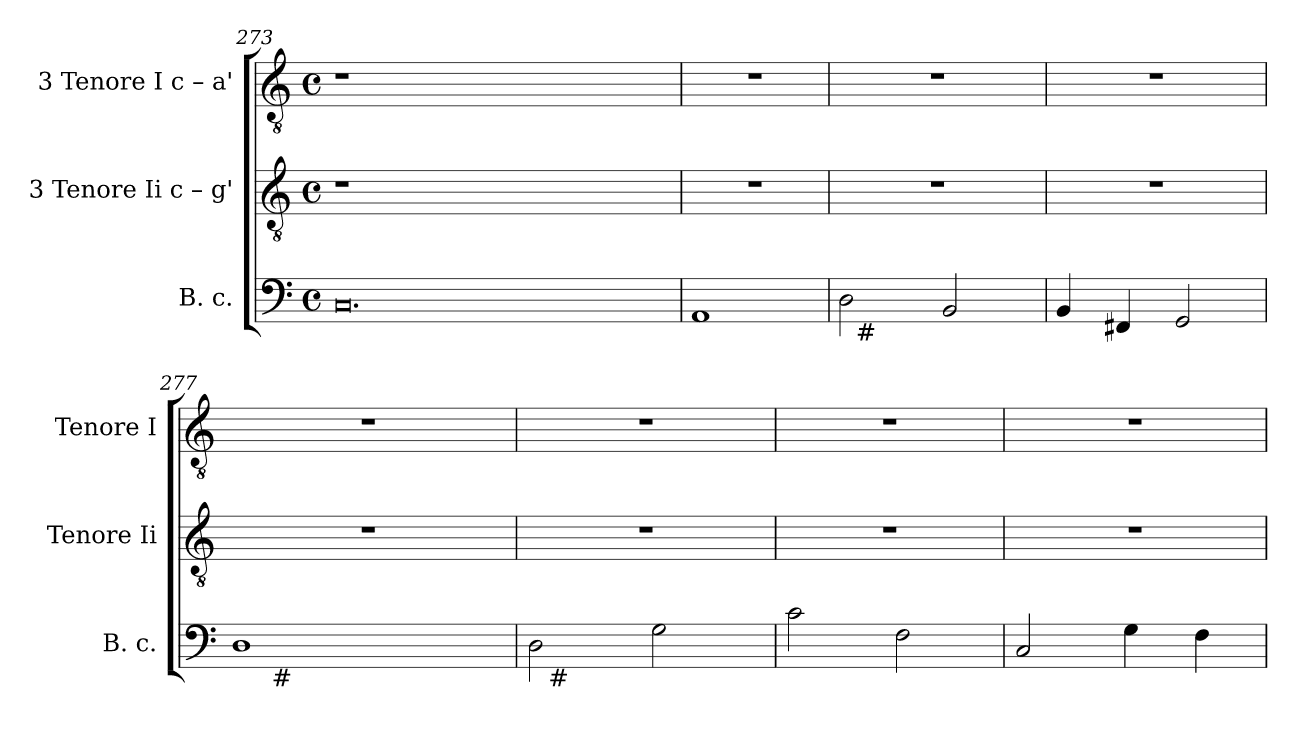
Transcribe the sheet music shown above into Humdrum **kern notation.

**kern	**kern	**kern
*part3	*part2	*part1
*staff3	*staff2	*staff1
*I"B. c.	*I"3 Tenore Ii c – g'	*I"3 Tenore I c – a'
*I'B. c.	*I'Tenore Ii	*I'Tenore I
!!LO:LB:g=z
*clefF4	*clefGv2	*clefGv2
*k[]	*k[]	*k[]
*C:	*C:	*C:
*M4/4	*M4/4	*M4/4
*met(c)	*met(c)	*met(c)
=273	=273	=273
0.C	1r	1r
.	0ryy	0ryy
=274	=274	=274
1AA	1r	1r
=275	=275	=275
*^	*	*
2D\	32ryy	1r	1r
!	!LO:TX:b:t=#	!	!
.	2ryy	.	.
2BB/	.	.	.
.	4...ryy	.	.
*v	*v	*	*
=276	=276	=276
4BB/	1r	1r
4FF#X/	.	.
2GG/	.	.
=277	=277	=277
*^	*	*
1D	16.ryy	1r	1r
!	!LO:TX:b:t=#	!	!
.	2ryy	.	.
.	4ryy	.	.
.	8ryy	.	.
.	32ryy	.	.
=278	=278	=278	=278
2D\	32ryy	1r	1r
!	!LO:TX:b:t=#	!	!
.	2ryy	.	.
2G\	.	.	.
.	4...ryy	.	.
*v	*v	*	*
!!LO:LB:g=z
=279	=279	=279
2c\	1r	1r
2F\	.	.
=280	=280	=280
2C/	1r	1r
4G\	.	.
4F\	.	.
=	=	=
*-	*-	*-
